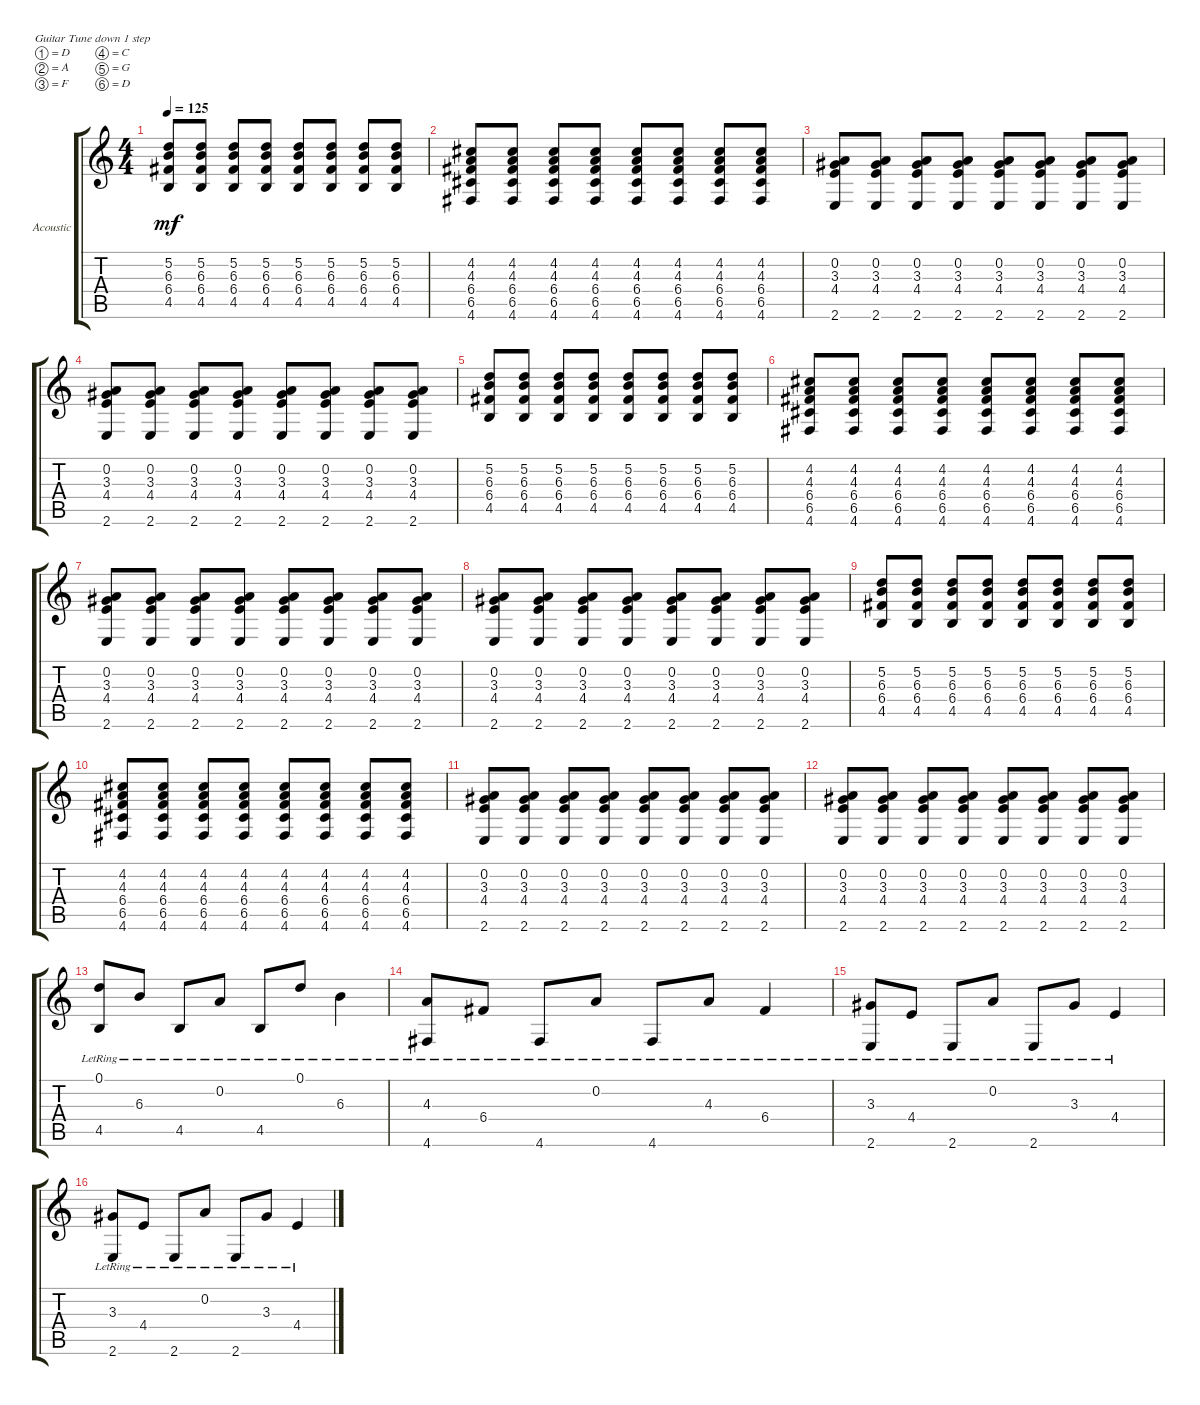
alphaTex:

\defaultSystemsLayout 4
\bracketExtendMode groupsimilarinstruments
\firstSystemTrackNameOrientation horizontal
\otherSystemsTrackNameOrientation horizontal
\track ("Acoustic Guitar 2" "Acoustic") {instrument acousticguitarsteel}
\staff {score tabs}
\tuning (D4 A3 F3 C3 G2 D2)
\ts (4 4)
\tempo 125
\clef g2
\ks c
(5.2 6.3 6.4 4.5).8{dy mf} (5.2 6.3 6.4 4.5).8 (5.2 6.3 6.4 4.5).8 (5.2 6.3 6.4 4.5).8 (5.2 6.3 6.4 4.5).8 (5.2 6.3 6.4 4.5).8 (5.2 6.3 6.4 4.5).8 (5.2 6.3 6.4 4.5).8 |
(4.2 4.3 6.4 6.5 4.6).8 (4.2 4.3 6.4 6.5 4.6).8 (4.2 4.3 6.4 6.5 4.6).8 (4.2 4.3 6.4 6.5 4.6).8 (4.2 4.3 6.4 6.5 4.6).8 (4.2 4.3 6.4 6.5 4.6).8 (4.2 4.3 6.4 6.5 4.6).8 (4.2 4.3 6.4 6.5 4.6).8 |
(0.2 3.3 4.4 2.6).8 (0.2 3.3 4.4 2.6).8 (0.2 3.3 4.4 2.6).8 (0.2 3.3 4.4 2.6).8 (0.2 3.3 4.4 2.6).8 (0.2 3.3 4.4 2.6).8 (0.2 3.3 4.4 2.6).8 (0.2 3.3 4.4 2.6).8 |
(0.2 3.3 4.4 2.6).8 (0.2 3.3 4.4 2.6).8 (0.2 3.3 4.4 2.6).8 (0.2 3.3 4.4 2.6).8 (0.2 3.3 4.4 2.6).8 (0.2 3.3 4.4 2.6).8 (0.2 3.3 4.4 2.6).8 (0.2 3.3 4.4 2.6).8 |
(5.2 6.3 6.4 4.5).8 (5.2 6.3 6.4 4.5).8 (5.2 6.3 6.4 4.5).8 (5.2 6.3 6.4 4.5).8 (5.2 6.3 6.4 4.5).8 (5.2 6.3 6.4 4.5).8 (5.2 6.3 6.4 4.5).8 (5.2 6.3 6.4 4.5).8 |
(4.2 4.3 6.4 6.5 4.6).8 (4.2 4.3 6.4 6.5 4.6).8 (4.2 4.3 6.4 6.5 4.6).8 (4.2 4.3 6.4 6.5 4.6).8 (4.2 4.3 6.4 6.5 4.6).8 (4.2 4.3 6.4 6.5 4.6).8 (4.2 4.3 6.4 6.5 4.6).8 (4.2 4.3 6.4 6.5 4.6).8 |
(0.2 3.3 4.4 2.6).8 (0.2 3.3 4.4 2.6).8 (0.2 3.3 4.4 2.6).8 (0.2 3.3 4.4 2.6).8 (0.2 3.3 4.4 2.6).8 (0.2 3.3 4.4 2.6).8 (0.2 3.3 4.4 2.6).8 (0.2 3.3 4.4 2.6).8 |
(0.2 3.3 4.4 2.6).8 (0.2 3.3 4.4 2.6).8 (0.2 3.3 4.4 2.6).8 (0.2 3.3 4.4 2.6).8 (0.2 3.3 4.4 2.6).8 (0.2 3.3 4.4 2.6).8 (0.2 3.3 4.4 2.6).8 (0.2 3.3 4.4 2.6).8 |
(5.2 6.3 6.4 4.5).8 (5.2 6.3 6.4 4.5).8 (5.2 6.3 6.4 4.5).8 (5.2 6.3 6.4 4.5).8 (5.2 6.3 6.4 4.5).8 (5.2 6.3 6.4 4.5).8 (5.2 6.3 6.4 4.5).8 (5.2 6.3 6.4 4.5).8 |
(4.2 4.3 6.4 6.5 4.6).8 (4.2 4.3 6.4 6.5 4.6).8 (4.2 4.3 6.4 6.5 4.6).8 (4.2 4.3 6.4 6.5 4.6).8 (4.2 4.3 6.4 6.5 4.6).8 (4.2 4.3 6.4 6.5 4.6).8 (4.2 4.3 6.4 6.5 4.6).8 (4.2 4.3 6.4 6.5 4.6).8 |
(0.2 3.3 4.4 2.6).8 (0.2 3.3 4.4 2.6).8 (0.2 3.3 4.4 2.6).8 (0.2 3.3 4.4 2.6).8 (0.2 3.3 4.4 2.6).8 (0.2 3.3 4.4 2.6).8 (0.2 3.3 4.4 2.6).8 (0.2 3.3 4.4 2.6).8 |
(0.2 3.3 4.4 2.6).8 (0.2 3.3 4.4 2.6).8 (0.2 3.3 4.4 2.6).8 (0.2 3.3 4.4 2.6).8 (0.2 3.3 4.4 2.6).8 (0.2 3.3 4.4 2.6).8 (0.2 3.3 4.4 2.6).8 (0.2 3.3 4.4 2.6).8 |
(4.5{lr} 0.1{lr}).8 6.3{lr}.8 4.5{lr}.8 0.2{lr}.8 4.5{lr}.8 0.1{lr}.8 6.3{lr}.4 |
(4.6{lr} 4.3{lr}).8 6.4{lr}.8 4.6{lr}.8 0.2{lr}.8 4.6{lr}.8 4.3{lr}.8 6.4{lr}.4 |
(2.6{lr} 3.3{lr}).8 4.4{lr}.8 2.6{lr}.8 0.2{lr}.8 2.6{lr}.8 3.3{lr}.8 4.4{lr}.4 |
(2.6{lr} 3.3{lr}).8 4.4{lr}.8 2.6{lr}.8 0.2{lr}.8 2.6{lr}.8 3.3{lr}.8 4.4{lr}.4
